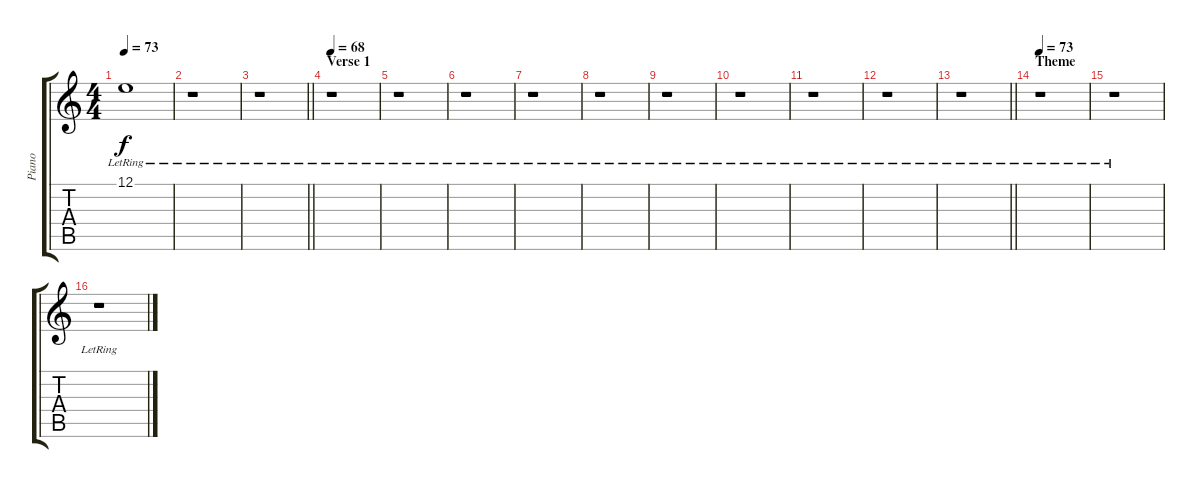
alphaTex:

\track ("Piano" "Piano") {instrument brightacousticpiano}
\staff {score tabs}
\tuning (E4 B3 G3 D3 A2 E2) {hide}
\ts (4 4)
\tempo 73
\clef g2
\ks c
12.1{lr}.1{dy f} |
r.1 |
\barLineRight lightlight
r.1 |
\section ("" "Verse 1")
\tempo 68
r.1 |
r.1 |
r.1 |
r.1 |
r.1 |
r.1 |
r.1 |
r.1 |
r.1 |
\barLineRight lightlight
r.1 |
\section ("" "Theme")
\tempo 73
r.1 |
r.1 |
r.1
